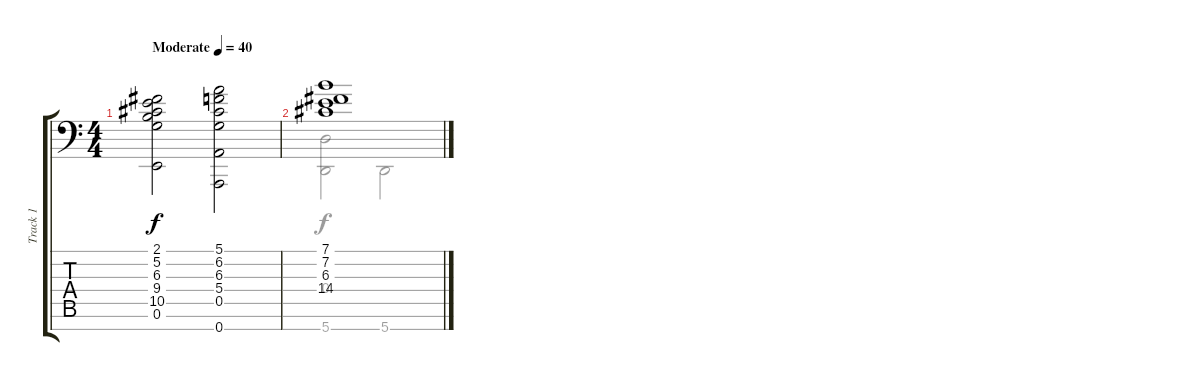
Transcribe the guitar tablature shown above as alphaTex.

\track ("Track 1" "Track 1") {instrument acousticgrandpiano}
\staff {score tabs}
\tuning (E4 B3 G3 D3 A2 E2 A1) {hide}
\voice
\ts (4 4)
\tempo (40 "Moderate")
\clef f4
\ks c
(2.1 5.2 6.3 9.4 10.5 0.6).2{dy f instrument acousticgrandpiano} (5.1 6.2 6.3 5.4 0.5 0.7).2 |
(7.1 7.2 6.3 14.4).1
\voice
\clef f4
\ottava regular
\simile none
\ks c
|
(0.4 5.7).2 5.7.2
